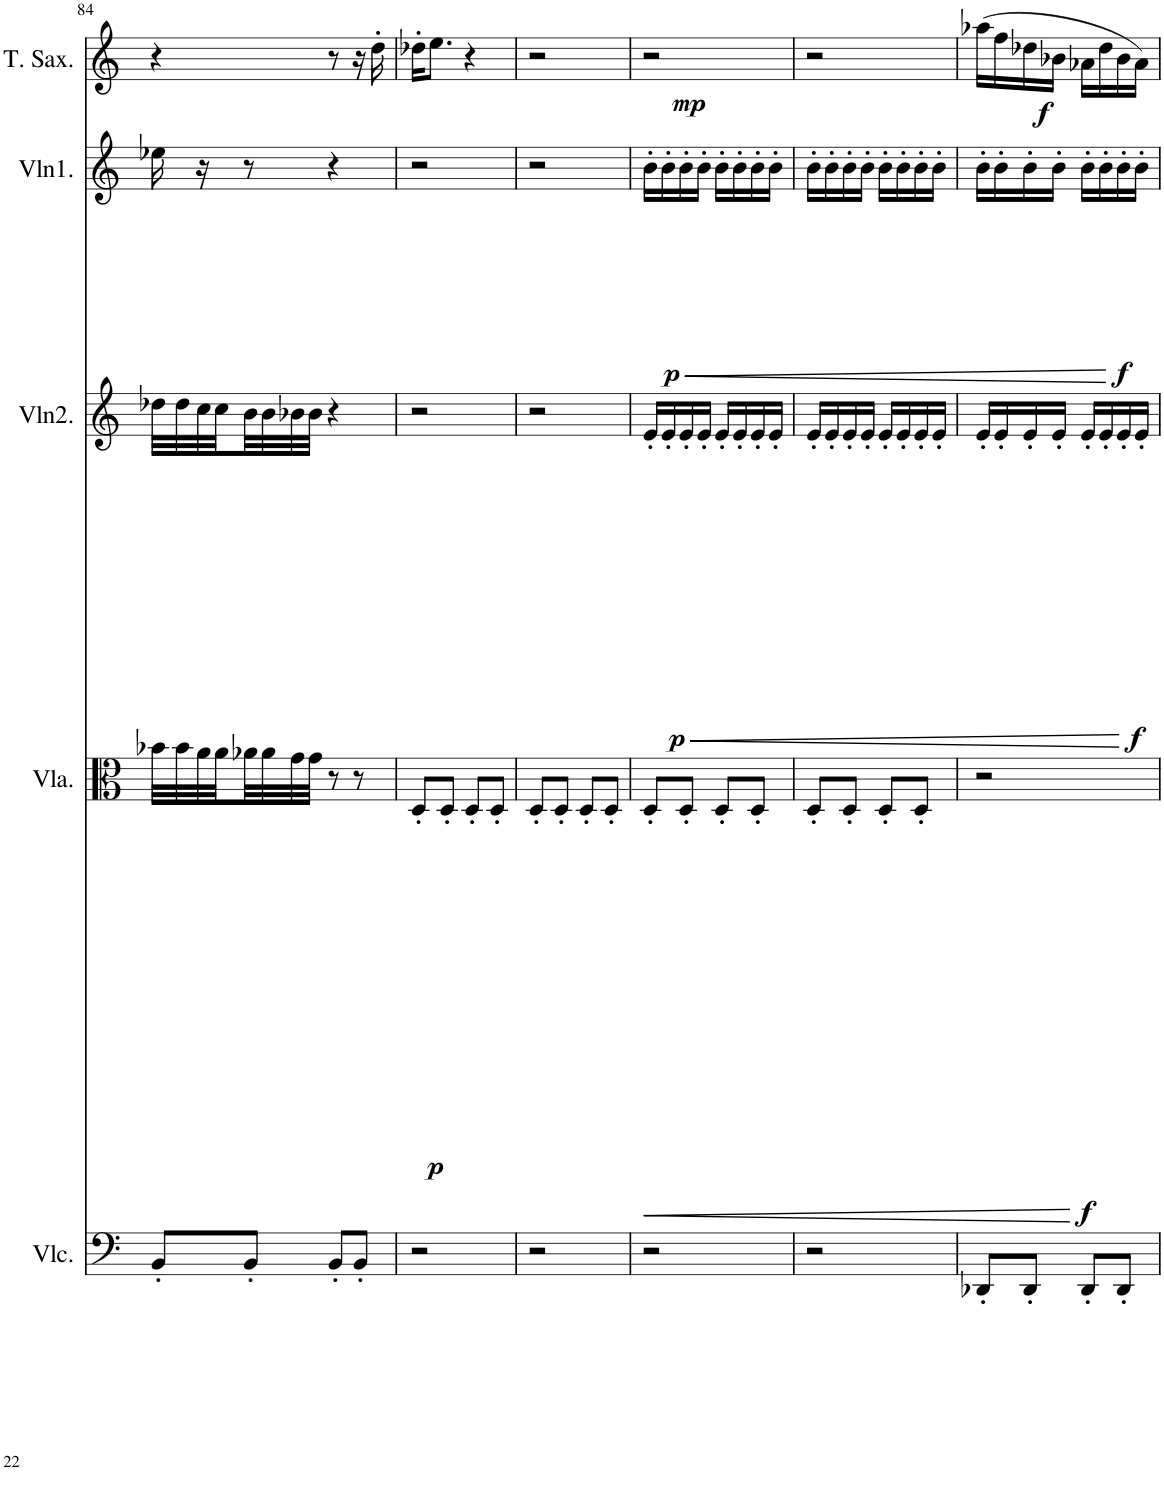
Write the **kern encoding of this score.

**kern	**dynam	**kern	**dynam	**kern	**dynam	**kern	**dynam	**kern	**dynam
*part5	*part5	*part4	*part4	*part3	*part3	*part2	*part2	*part1	*part1
*staff5	*staff5	*staff4	*staff4	*staff3	*staff3	*staff2	*staff2	*staff1	*staff1
*I"Cello	*	*I"Viola	*	*I"Violin2	*	*I"Violin1	*	*I"Tenor Sax	*
*	*	*I'Vla.	*	*I'Vln2.	*	*I'Vln1.	*	*I'T. Sax.	*
!!LO:PB:g=z
*clefF4	*	*clefC3	*	*clefG2	*	*clefG2	*	*clefG2	*
*	*	*	*	*	*	*	*	*Trd8c14	*
*k[]	*	*k[]	*	*k[]	*	*k[]	*	*k[]	*
*M2/4	*	*M2/4	*	*M2/4	*	*M2/4	*	*M2/4	*
=84	=84	=84	=84	=84	=84	=84	=84	=84	=84
8BB'/L	.	32b-X\LLL	.	32dd-X\LLL	.	16ee-X\	.	4r	.
.	.	32b-\	.	32dd-\	.	.	.	.	.
.	.	32a\	.	32cc\	.	16r	.	.	.
.	.	32a\	.	32cc\	.	.	.	.	.
8BB'/J	.	32a-X\	.	32b\	.	8r	.	.	.
.	.	32a-\	.	32b\	.	.	.	.	.
.	.	32g\	.	32b-X\	.	.	.	.	.
.	.	32g\JJJ	.	32b-\JJJ	.	.	.	.	.
8BB'/L	.	8r	.	4r	.	4r	.	8r	.
8BB'/J	.	8r	.	.	.	.	.	16r	.
!	!	!	!	!	!	!	!	!	!LO:DY:b
.	.	.	.	.	.	.	.	16dd'\	mp
=85	=85	=85	=85	=85	=85	=85	=85	=85	=85
!	!	!	!LO:DY:b	!	!	!	!	!	!
2r	.	8D'/L	p	2r	.	2r	.	16dd-X'\KL	.
.	.	.	.	.	.	.	.	8.ee\J	.
.	.	8D'/J	.	.	.	.	.	.	.
.	.	8D'/L	.	.	.	.	.	4r	.
.	.	8D'/J	.	.	.	.	.	.	.
=86	=86	=86	=86	=86	=86	=86	=86	=86	=86
2r	.	8D'/L	.	2r	.	2r	.	2r	.
.	.	8D'/J	.	.	.	.	.	.	.
.	.	8D'/L	.	.	.	.	.	.	.
.	.	8D'/J	.	.	.	.	.	.	.
=87	=87	=87	=87	=87	=87	=87	=87	=87	=87
!	!	!	!LO:HP:b	!	!LO:HP:b	!	!LO:HP:b	!	!
!	!	!	!	!	!LO:DY:n=1:b	!	!LO:DY:n=1:b	!	!
2r	.	8D'/L	<	16e'/LL	< p	16b'\LL	< p	2r	.
.	.	.	.	16e'/	.	16b'\	.	.	.
.	.	8D'/J	.	16e'/	.	16b'\	.	.	.
.	.	.	.	16e'/JJ	.	16b'\JJ	.	.	.
.	.	8D'/L	.	16e'/LL	.	16b'\LL	.	.	.
.	.	.	.	16e'/	.	16b'\	.	.	.
.	.	8D'/J	.	16e'/	.	16b'\	.	.	.
.	.	.	.	16e'/JJ	.	16b'\JJ	.	.	.
=88	=88	=88	=88	=88	=88	=88	=88	=88	=88
2r	.	8D'/L	.	16e'/LL	.	16b'\LL	.	2r	.
.	.	.	.	16e'/	.	16b'\	.	.	.
.	.	8D'/J	.	16e'/	.	16b'\	.	.	.
.	.	.	.	16e'/JJ	.	16b'\JJ	.	.	.
.	.	8D'/L	.	16e'/LL	.	16b'\LL	.	.	.
.	.	.	.	16e'/	.	16b'\	.	.	.
!	!	!	!LO:DY:n=1:b	!	!	!	!	!	!
.	.	8D'/J	[ f	16e'/	.	16b'\	.	.	.
!	!	!	!	!	!LO:DY:n=1:b	!	!LO:DY:n=1:b	!	!
.	.	.	.	16e'/JJ	[ f	16b'\JJ	[ f	.	.
=89	=89	=89	=89	=89	=89	=89	=89	=89	=89
!	!LO:DY:b	!	!	!	!	!	!	!	!LO:DY:b
8DD-X'/L	f	2r	.	16e'/LL	.	16b'\LL	.	(16aa-X\LL	f
.	.	.	.	16e'/	.	16b'\	.	16ff\	.
8DD-'/J	.	.	.	16e'/	.	16b'\	.	16dd-X\	.
.	.	.	.	16e'/JJ	.	16b'\JJ	.	16b-X\JJ	.
8DD-'/L	.	.	.	16e'/LL	.	16b'\LL	.	16a-X\LL	.
.	.	.	.	16e'/	.	16b'\	.	16dd-\	.
8DD-'/J	.	.	.	16e'/	.	16b'\	.	16b-\	.
.	.	.	.	16e'/JJ	.	16b'\JJ	.	16a-\JJ)	.
=	=	=	=	=	=	=	=	=	=
*-	*-	*-	*-	*-	*-	*-	*-	*-	*-
